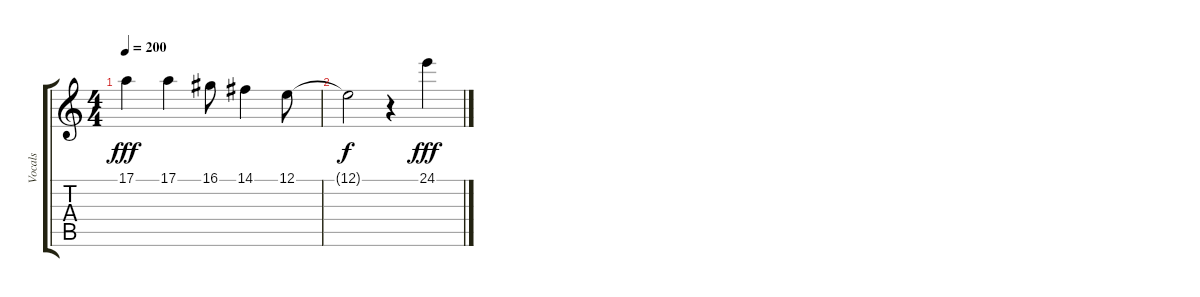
\track ("Vocals" "Vocals") {instrument lead2sawtooth}
\staff {score tabs}
\tuning (E4 B3 G3 D3 A2 E2) {hide}
\ts (4 4)
\tempo 200
\clef g2
\ks c
17.1.4{dy fff} 17.1.4 16.1.8 14.1.4 12.1.8 |
12.1{t}.2{dy f} r.4 24.1.4{dy fff}
